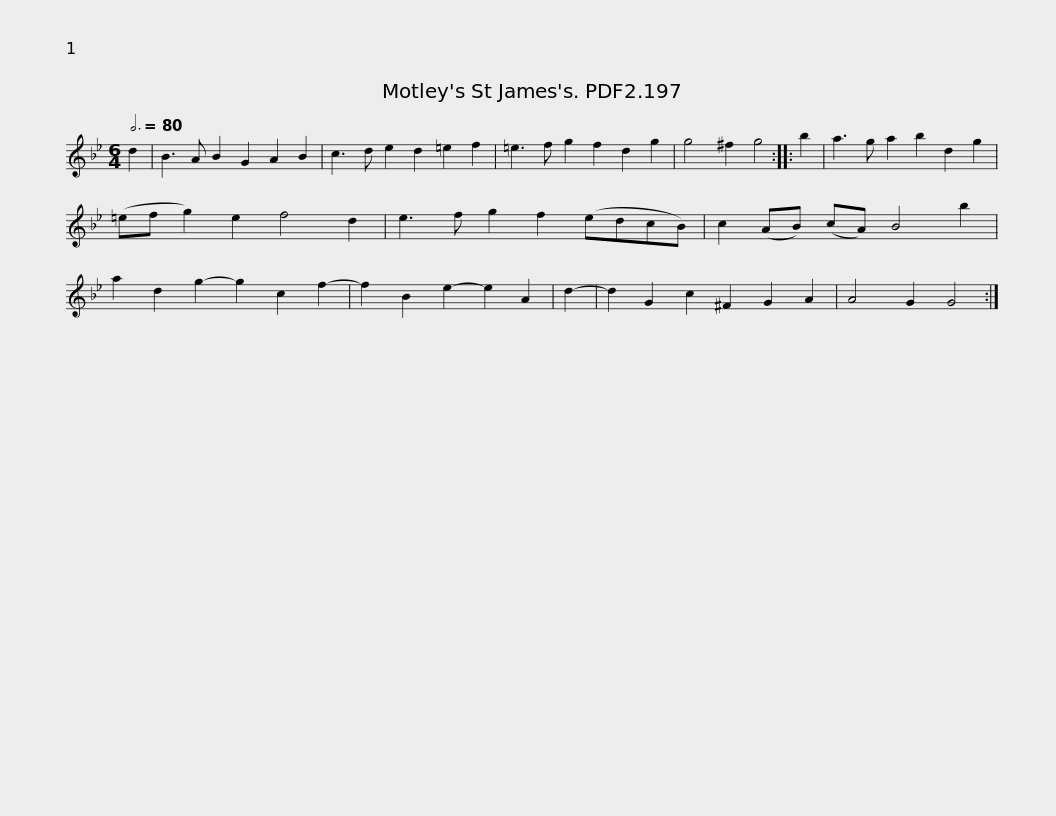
X:1
L:1/8
Q:3/4=80
M:6/4
I:linebreak $
K:Gmin
V:1 treble
V:1
 d2 | B3 A B2 G2 A2 B2 | c3 d e2 d2 =e2 f2 | =e3 f g2 f2 d2 g2 | g4 ^f2 g4 :: %5
 b2 | a3 g a2 b2 d2 g2 |$ (=ef g2) e2 f4 d2 | e3 f g2 f2 (edcB) | c2 (AB) (cA) B4 b2 | %10
 a2 d2 g2- g2 c2 f2- | f2 B2 e2- e2 A2 | d2- | d2 G2 c2 ^F2 G2 A2 |$ A4 G2 G4 :| %15
